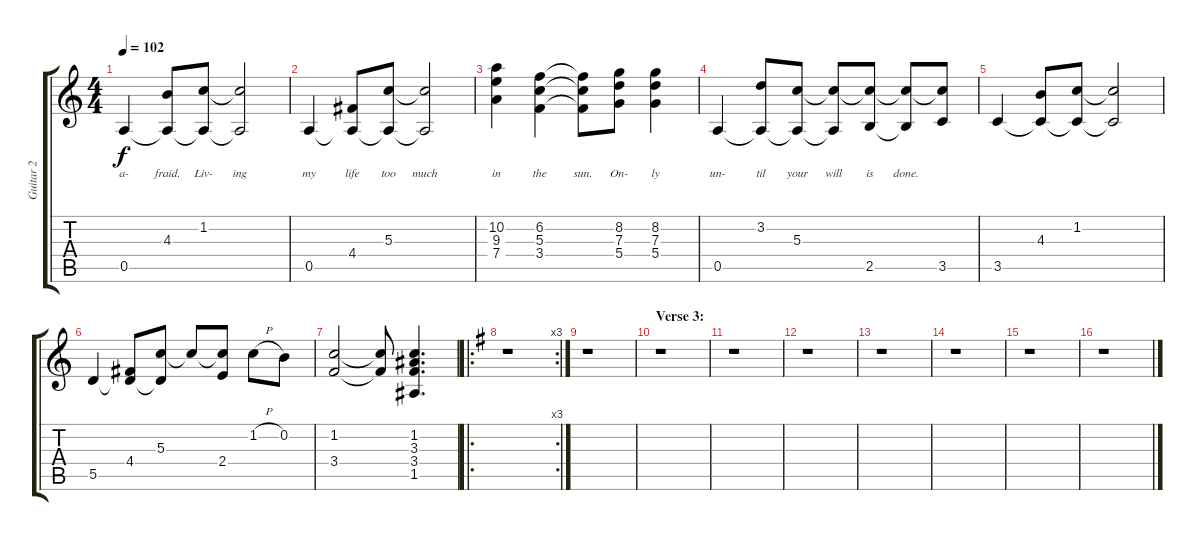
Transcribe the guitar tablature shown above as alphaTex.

\track ("Guitar 2" "Guitar 2") {instrument acousticguitarsteel}
\staff {score tabs}
\tuning (E4 B3 G3 D3 A2 E2) {hide}
\ts (4 4)
\tempo 102
\clef g2
\ks c
0.5.4{lyrics (0 "a-") lyrics (1 "") lyrics (2 "") lyrics (3 "") lyrics (4 "") dy f} (4.3 0.5{t}).8{lyrics (0 "fraid.") lyrics (1 "") lyrics (2 "") lyrics (3 "") lyrics (4 "")} (1.2 0.5{t}).8{lyrics (0 "Liv-") lyrics (1 "") lyrics (2 "") lyrics (3 "") lyrics (4 "")} (1.2{t} 0.5{t}).2{lyrics (0 "ing") lyrics (1 "") lyrics (2 "") lyrics (3 "") lyrics (4 "")} |
0.5.4{lyrics (0 "my") lyrics (1 "") lyrics (2 "") lyrics (3 "") lyrics (4 "")} (4.4 0.5{t}).8{lyrics (0 "life") lyrics (1 "") lyrics (2 "") lyrics (3 "") lyrics (4 "")} (5.3 0.5{t}).8{lyrics (0 "too") lyrics (1 "") lyrics (2 "") lyrics (3 "") lyrics (4 "")} (5.3{t} 0.5{t}).2{lyrics (0 "much") lyrics (1 "") lyrics (2 "") lyrics (3 "") lyrics (4 "")} |
(10.2 9.3 7.4).4{lyrics (0 "in") lyrics (1 "") lyrics (2 "") lyrics (3 "") lyrics (4 "")} (6.2 5.3 3.4).4{lyrics (0 "the") lyrics (1 "") lyrics (2 "") lyrics (3 "") lyrics (4 "")} (6.2{t} 5.3{t} 3.4{t}).8{lyrics (0 "sun.") lyrics (1 "") lyrics (2 "") lyrics (3 "") lyrics (4 "")} (8.2 7.3 5.4).8{lyrics (0 "On-") lyrics (1 "") lyrics (2 "") lyrics (3 "") lyrics (4 "")} (8.2 7.3 5.4).4{lyrics (0 "ly") lyrics (1 "") lyrics (2 "") lyrics (3 "") lyrics (4 "")} |
0.5.4{lyrics (0 "un-") lyrics (1 "") lyrics (2 "") lyrics (3 "") lyrics (4 "")} (3.2 0.5{t}).8{lyrics (0 "til") lyrics (1 "") lyrics (2 "") lyrics (3 "") lyrics (4 "")} (5.3 0.5{t}).8{lyrics (0 "your") lyrics (1 "") lyrics (2 "") lyrics (3 "") lyrics (4 "")} (5.3{t} 0.5{t}).8{lyrics (0 "will") lyrics (1 "") lyrics (2 "") lyrics (3 "") lyrics (4 "")} (5.3{t} 2.5).8{lyrics (0 "is") lyrics (1 "") lyrics (2 "") lyrics (3 "") lyrics (4 "")} (5.3{t} 2.5{t}).8{lyrics (0 "done.") lyrics (1 "") lyrics (2 "") lyrics (3 "") lyrics (4 "")} (5.3{t} 3.5).8 |
3.5.4 (4.3 3.5{t}).8 (1.2 3.5{t}).8 (1.2{t} 3.5{t}).2 |
5.5.4 (4.4 5.5{t}).8 (5.3 5.5{t}).8 5.3{t}.8 (5.3{t} 2.4).8 1.2{h}.8 0.2.8 |
(1.2 3.4).2 (1.2{t} 3.4{t}).8 (1.2 3.3 3.4 1.5).4{d} |
\ro
\rc 3
\ks g
r.1 |
r.1 |
\section ("" "Verse 3:")
r.1 |
r.1 |
r.1 |
r.1 |
r.1 |
r.1 |
r.1
